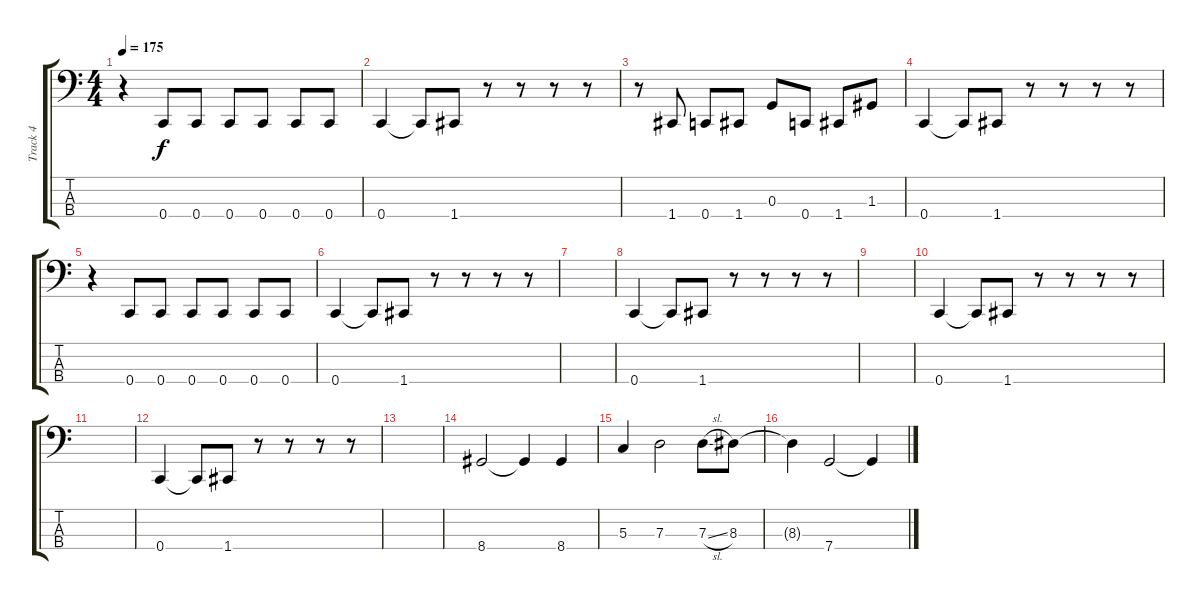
\track ("Track 4" "Track 4") {instrument electricbassfinger}
\staff {score tabs}
\tuning (F2 C2 G1 C1) {hide}
\ts (4 4)
\tempo 175
\clef f4
\ks c
r.4{dy f} 0.4.8 0.4.8 0.4.8 0.4.8 0.4.8 0.4.8 |
0.4.4 0.4{t}.8 1.4.8 r.8 r.8 r.8 r.8 |
r.8 1.4.8 0.4.8 1.4.8 0.3.8 0.4.8 1.4.8 1.3.8 |
0.4.4 0.4{t}.8 1.4.8 r.8 r.8 r.8 r.8 |
r.4 0.4.8 0.4.8 0.4.8 0.4.8 0.4.8 0.4.8 |
0.4.4 0.4{t}.8 1.4.8 r.8 r.8 r.8 r.8 |
|
0.4.4 0.4{t}.8 1.4.8 r.8 r.8 r.8 r.8 |
|
0.4.4 0.4{t}.8 1.4.8 r.8 r.8 r.8 r.8 |
|
0.4.4 0.4{t}.8 1.4.8 r.8 r.8 r.8 r.8 |
|
8.4.2 8.4{t}.4 8.4.4 |
5.3.4 7.3.2 7.3{sl}.8 8.3.8 |
8.3{t}.4 7.4.2 7.4{t}.4
